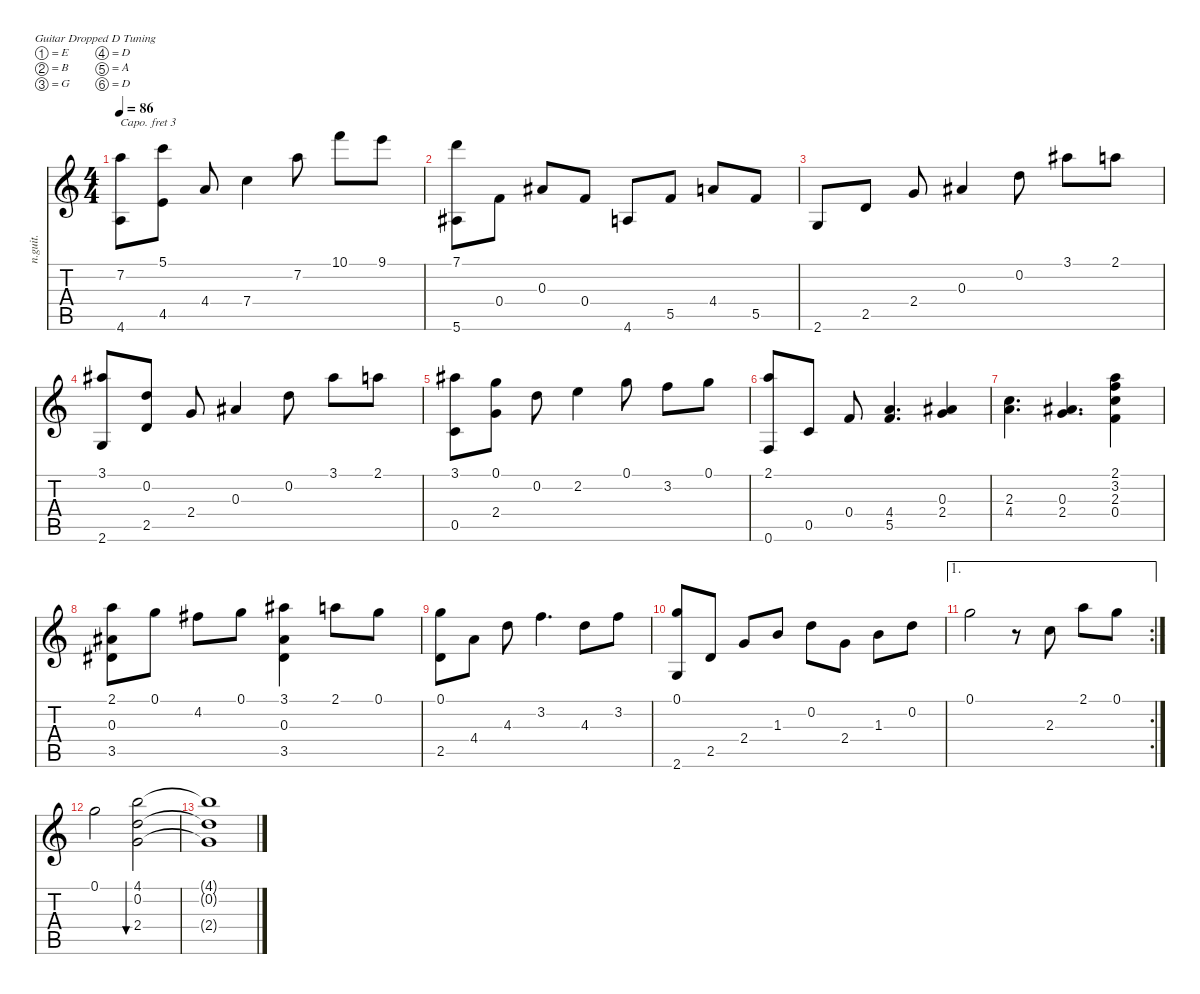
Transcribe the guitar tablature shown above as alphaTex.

\defaultSystemsLayout 4
\hideDynamics
\bracketExtendMode nobrackets
\otherSystemsTrackNameOrientation horizontal
\track ("Track 1" "n.guit.") {mute instrument acousticguitarnylon}
\staff {score tabs}
\capo 3
\tuning (E4 B3 G3 D3 A2 D2)
\ts (4 4)
\tempo 86
\clef g2
\ks c
(7.2 4.6).8{dy f beam Down} (5.1 4.5).8{beam Down} 4.4.8{beam Up} 7.4.4{beam Down} 7.2.8{beam Down} 10.1.8{beam Down} 9.1.8{beam Down} |
(7.1 5.6{acc #}).8{beam Down} 0.4.8{beam Down} 0.3{acc #}.8{beam Up} 0.4.8{beam Up} 4.6.8{beam Up} 5.5.8{beam Up} 4.4.8{beam Up} 5.5.8{beam Up} |
2.6.8{beam Up} 2.5.8{beam Up} 2.4.8{beam Up} 0.3{acc #}.4{beam Up} 0.2.8{beam Down} 3.1{acc #}.8{beam Down} 2.1.8{beam Down} |
(3.1{acc #} 2.6).8{beam Up} (0.2 2.5).8{beam Up} 2.4.8{beam Up} 0.3{acc #}.4{beam Up} 0.2.8{beam Down} 3.1{acc #}.8{beam Down} 2.1.8{beam Down} |
(3.1{acc #} 0.5).8{beam Down} (0.1 2.4).8{beam Down} 0.2.8{beam Down} 2.2.4{beam Down} 0.1.8{beam Down} 3.2.8{beam Down} 0.1.8{beam Down} |
(2.1 0.6).8{beam Up} 0.5.8{beam Up} 0.4.8{beam Up} (4.4 5.5).4{d beam Up} (0.3{acc #} 2.4).4{beam Up} |
(2.3 4.4).4{d beam Down} (0.3{acc #} 2.4).4{d beam Up} (2.1 3.2 2.3 0.4).4{beam Down} |
(2.1 0.3{acc #} 3.5{acc #}).8{beam Down} 0.1.8{beam Down} 4.2{acc #}.8{beam Down} 0.1.8{beam Down} (3.1{acc #} 0.3{acc #} 3.5{acc #}).4{beam Down} 2.1.8{beam Down} 0.1.8{beam Down} |
(0.1 2.5).8{beam Down} 4.4.8{beam Down} 4.3.8{beam Down} 3.2.4{d beam Down} 4.3.8{beam Down} 3.2.8{beam Down} |
(0.1 2.6).8{beam Up} 2.5.8{beam Up} 2.4.8{beam Up} 1.3.8{beam Up} 0.2.8{beam Down} 2.4.8{beam Down} 1.3.8{beam Down} 0.2.8{beam Down} |
\ae 1
\rc 2
0.1.2{beam Down} r.8{beam Down} 2.3.8{beam Down} 2.1.8{beam Down} 0.1.8{beam Down} |
0.1.2{beam Down} (4.1 0.2 2.4).2{bu 240 beam Down} |
(4.1{t} 0.2{t} 2.4{t}).1{beam Down}
